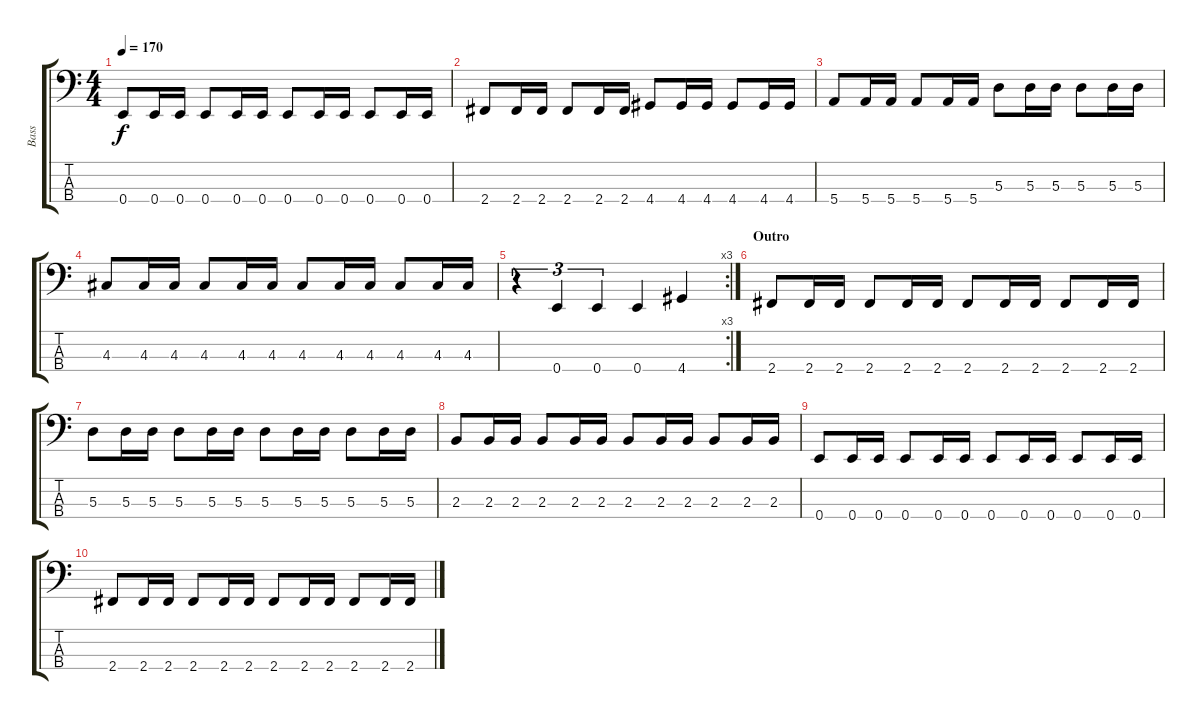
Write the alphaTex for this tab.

\track ("Bass" "Bass") {instrument electricbassfinger}
\staff {score tabs}
\tuning (G2 D2 A1 E1) {hide}
\ts (4 4)
\tempo 170
\clef f4
\ks c
0.4.8{dy f} 0.4.16 0.4.16 0.4.8 0.4.16 0.4.16 0.4.8 0.4.16 0.4.16 0.4.8 0.4.16 0.4.16 |
2.4.8 2.4.16 2.4.16 2.4.8 2.4.16 2.4.16 4.4.8 4.4.16 4.4.16 4.4.8 4.4.16 4.4.16 |
5.4.8 5.4.16 5.4.16 5.4.8 5.4.16 5.4.16 5.3.8 5.3.16 5.3.16 5.3.8 5.3.16 5.3.16 |
4.3.8 4.3.16 4.3.16 4.3.8 4.3.16 4.3.16 4.3.8 4.3.16 4.3.16 4.3.8 4.3.16 4.3.16 |
\rc 3
r.4{tu (3 2)} 0.4.4{tu (3 2)} 0.4.4{tu (3 2)} 0.4.4 4.4.4 |
\section ("" "Outro")
2.4.8{volume 8} 2.4.16 2.4.16 2.4.8 2.4.16 2.4.16 2.4.8 2.4.16 2.4.16 2.4.8 2.4.16 2.4.16 |
5.3.8{volume 7} 5.3.16 5.3.16 5.3.8 5.3.16 5.3.16 5.3.8 5.3.16 5.3.16 5.3.8 5.3.16 5.3.16 |
2.3.8 2.3.16 2.3.16 2.3.8 2.3.16 2.3.16 2.3.8 2.3.16 2.3.16 2.3.8 2.3.16 2.3.16 |
0.4.8 0.4.16 0.4.16 0.4.8 0.4.16 0.4.16 0.4.8 0.4.16 0.4.16 0.4.8 0.4.16 0.4.16 |
2.4.8{volume 5} 2.4.16 2.4.16 2.4.8 2.4.16 2.4.16 2.4.8 2.4.16 2.4.16 2.4.8 2.4.16 2.4.16
